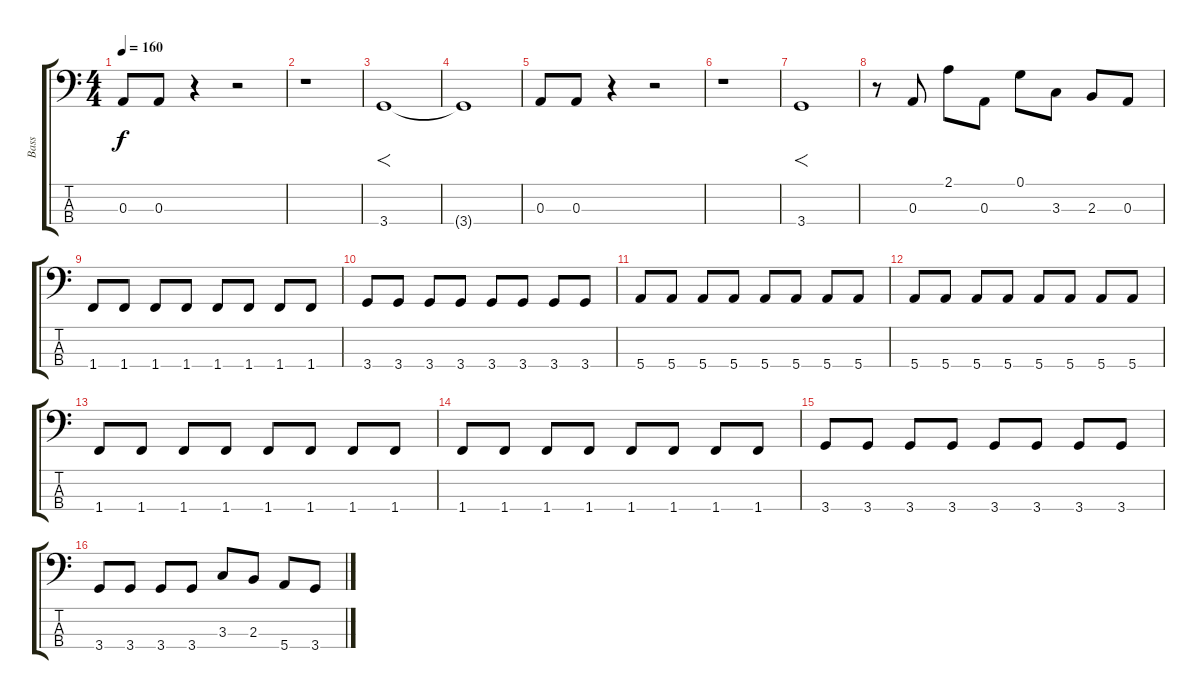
\track ("Bass" "Bass") {instrument slapbass1}
\staff {score tabs}
\tuning (G2 D2 A1 E1) {hide}
\ts (4 4)
\tempo 160
\clef f4
\ks c
0.3.8{dy f} 0.3.8 r.4 r.2 |
r.1 |
3.4.1{f} |
3.4{t}.1 |
0.3.8 0.3.8 r.4 r.2 |
r.1 |
3.4.1{f} |
r.8 0.3.8 2.1.8 0.3.8 0.1.8 3.3.8 2.3.8 0.3.8 |
1.4.8 1.4.8 1.4.8 1.4.8 1.4.8 1.4.8 1.4.8 1.4.8 |
3.4.8 3.4.8 3.4.8 3.4.8 3.4.8 3.4.8 3.4.8 3.4.8 |
5.4.8 5.4.8 5.4.8 5.4.8 5.4.8 5.4.8 5.4.8 5.4.8 |
5.4.8 5.4.8 5.4.8 5.4.8 5.4.8 5.4.8 5.4.8 5.4.8 |
1.4.8 1.4.8 1.4.8 1.4.8 1.4.8 1.4.8 1.4.8 1.4.8 |
1.4.8 1.4.8 1.4.8 1.4.8 1.4.8 1.4.8 1.4.8 1.4.8 |
3.4.8 3.4.8 3.4.8 3.4.8 3.4.8 3.4.8 3.4.8 3.4.8 |
3.4.8 3.4.8 3.4.8 3.4.8 3.3.8 2.3.8 5.4.8 3.4.8
